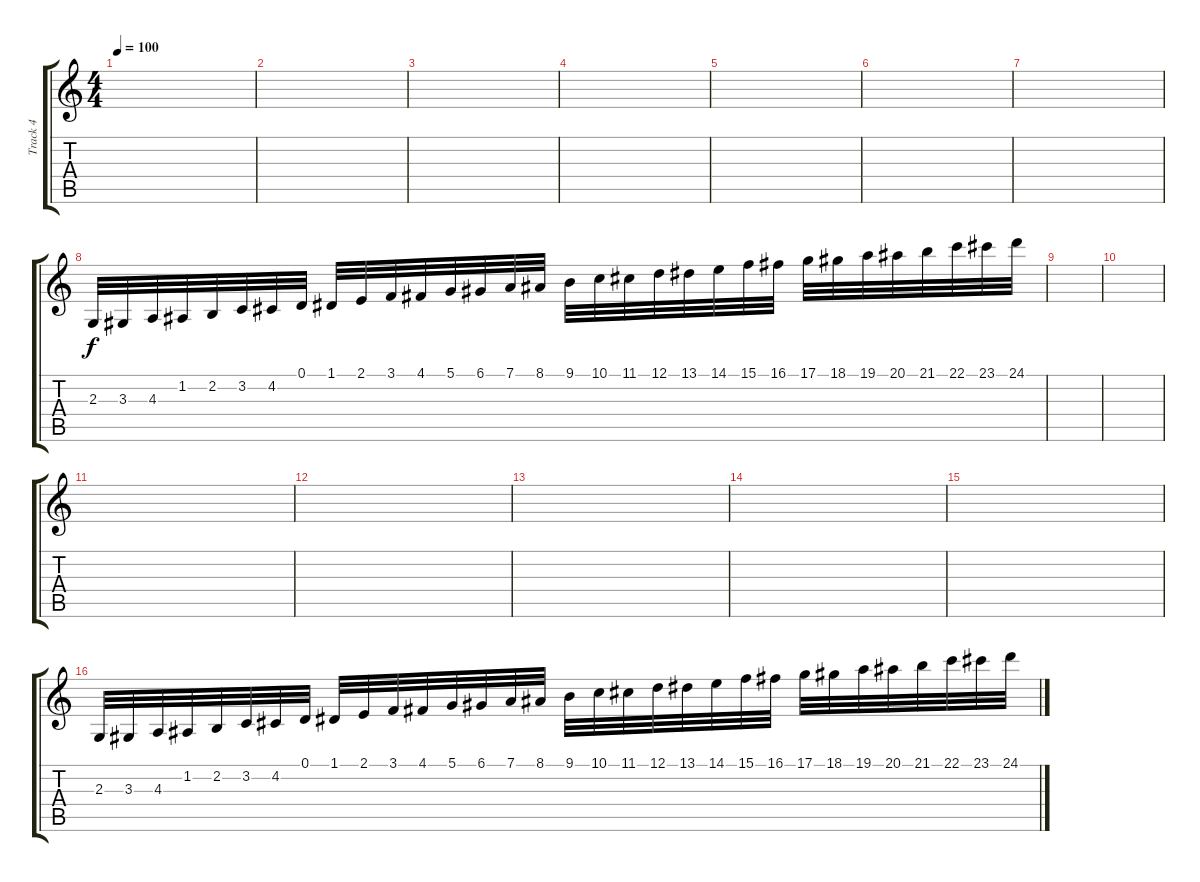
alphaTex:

\track ("Track 4" "Track 4") {instrument pad7halo}
\staff {score tabs}
\tuning (D4 A3 F3 C3 G2 C2) {hide}
\ts (4 4)
\tempo 100
\clef g2
\ks c
|
|
|
|
|
|
|
2.3.32 3.3.32 4.3.32 1.2.32 2.2.32 3.2.32 4.2.32 0.1.32 1.1.32 2.1.32 3.1.32 4.1.32 5.1.32 6.1.32 7.1.32 8.1.32 9.1.32 10.1.32 11.1.32 12.1.32 13.1.32 14.1.32 15.1.32 16.1.32 17.1.32 18.1.32 19.1.32 20.1.32 21.1.32 22.1.32 23.1.32 24.1.32 |
|
|
|
|
|
|
|
2.3.32 3.3.32 4.3.32 1.2.32 2.2.32 3.2.32 4.2.32 0.1.32 1.1.32 2.1.32 3.1.32 4.1.32 5.1.32 6.1.32 7.1.32 8.1.32 9.1.32 10.1.32 11.1.32 12.1.32 13.1.32 14.1.32 15.1.32 16.1.32 17.1.32 18.1.32 19.1.32 20.1.32 21.1.32 22.1.32 23.1.32 24.1.32
